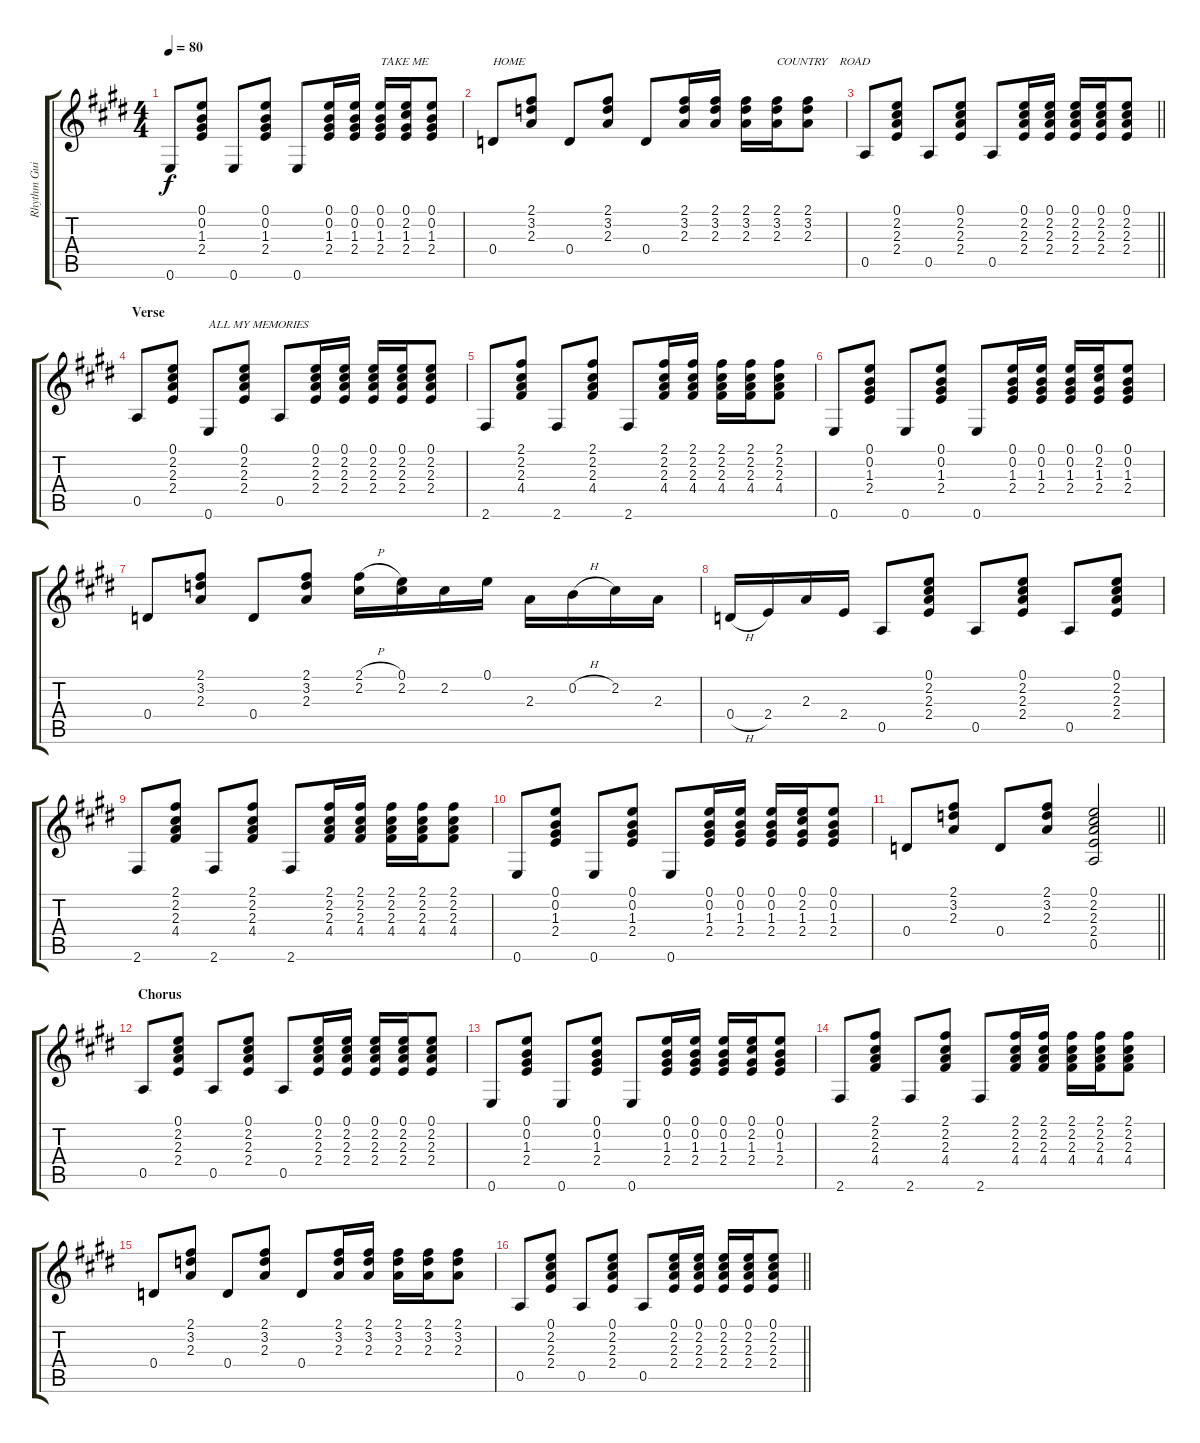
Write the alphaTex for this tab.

\track ("Rhythm Guitar" "Rhythm Gui") {instrument acousticguitarsteel}
\staff {score tabs}
\tuning (E4 B3 G3 D3 A2 E2) {hide}
\ts (4 4)
\tempo 80
\clef g2
\ks e
0.6.8{dy f} (0.1 0.2 1.3 2.4).8 0.6.8 (0.1 0.2 1.3 2.4).8 0.6.8 (0.1 0.2 1.3 2.4).16 (0.1 0.2 1.3 2.4).16 (0.1 0.2 1.3 2.4).16{txt "TAKE ME"} (0.1 2.2 1.3 2.4).16 (0.1 0.2 1.3 2.4).8 |
0.4.8{txt "HOME"} (2.1 3.2 2.3).8 0.4.8 (2.1 3.2 2.3).8 0.4.8 (2.1 3.2 2.3).16 (2.1 3.2 2.3).16 (2.1 3.2 2.3).16 (2.1 3.2 2.3).16{txt "COUNTRY    ROAD"} (2.1 3.2 2.3).8 |
\barLineRight lightlight
0.5.8 (0.1 2.2 2.3 2.4).8 0.5.8 (0.1 2.2 2.3 2.4).8 0.5.8 (0.1 2.2 2.3 2.4).16 (0.1 2.2 2.3 2.4).16 (0.1 2.2 2.3 2.4).16 (0.1 2.2 2.3 2.4).16 (0.1 2.2 2.3 2.4).8 |
\section ("" "Verse")
0.5.8 (0.1 2.2 2.3 2.4).8 0.6.8{txt "ALL MY MEMORIES"} (0.1 2.2 2.3 2.4).8 0.5.8 (0.1 2.2 2.3 2.4).16 (0.1 2.2 2.3 2.4).16 (0.1 2.2 2.3 2.4).16 (0.1 2.2 2.3 2.4).16 (0.1 2.2 2.3 2.4).8 |
2.6.8 (2.1 2.2 2.3 4.4).8 2.6.8 (2.1 2.2 2.3 4.4).8 2.6.8 (2.1 2.2 2.3 4.4).16 (2.1 2.2 2.3 4.4).16 (2.1 2.2 2.3 4.4).16 (2.1 2.2 2.3 4.4).16 (2.1 2.2 2.3 4.4).8 |
0.6.8 (0.1 0.2 1.3 2.4).8 0.6.8 (0.1 0.2 1.3 2.4).8 0.6.8 (0.1 0.2 1.3 2.4).16 (0.1 0.2 1.3 2.4).16 (0.1 0.2 1.3 2.4).16 (0.1 2.2 1.3 2.4).16 (0.1 0.2 1.3 2.4).8 |
0.4.8 (2.1 3.2 2.3).8 0.4.8 (2.1 3.2 2.3).8 (2.1{h} 2.2).16 (0.1 2.2).16 2.2.16 0.1.16 2.3.16 0.2{h}.16 2.2.16 2.3.16 |
0.4{h}.16 2.4.16 2.3.16 2.4.16 0.5.8 (0.1 2.2 2.3 2.4).8 0.5.8 (0.1 2.2 2.3 2.4).8 0.5.8 (0.1 2.2 2.3 2.4).8 |
2.6.8 (2.1 2.2 2.3 4.4).8 2.6.8 (2.1 2.2 2.3 4.4).8 2.6.8 (2.1 2.2 2.3 4.4).16 (2.1 2.2 2.3 4.4).16 (2.1 2.2 2.3 4.4).16 (2.1 2.2 2.3 4.4).16 (2.1 2.2 2.3 4.4).8 |
0.6.8 (0.1 0.2 1.3 2.4).8 0.6.8 (0.1 0.2 1.3 2.4).8 0.6.8 (0.1 0.2 1.3 2.4).16 (0.1 0.2 1.3 2.4).16 (0.1 0.2 1.3 2.4).16 (0.1 2.2 1.3 2.4).16 (0.1 0.2 1.3 2.4).8 |
\barLineRight lightlight
0.4.8 (2.1 3.2 2.3).8 0.4.8 (2.1 3.2 2.3).8 (0.1 2.2 2.3 2.4 0.5).2 |
\section ("" "Chorus")
0.5.8 (0.1 2.2 2.3 2.4).8 0.5.8 (0.1 2.2 2.3 2.4).8 0.5.8 (0.1 2.2 2.3 2.4).16 (0.1 2.2 2.3 2.4).16 (0.1 2.2 2.3 2.4).16 (0.1 2.2 2.3 2.4).16 (0.1 2.2 2.3 2.4).8 |
0.6.8 (0.1 0.2 1.3 2.4).8 0.6.8 (0.1 0.2 1.3 2.4).8 0.6.8 (0.1 0.2 1.3 2.4).16 (0.1 0.2 1.3 2.4).16 (0.1 0.2 1.3 2.4).16 (0.1 2.2 1.3 2.4).16 (0.1 0.2 1.3 2.4).8 |
2.6.8 (2.1 2.2 2.3 4.4).8 2.6.8 (2.1 2.2 2.3 4.4).8 2.6.8 (2.1 2.2 2.3 4.4).16 (2.1 2.2 2.3 4.4).16 (2.1 2.2 2.3 4.4).16 (2.1 2.2 2.3 4.4).16 (2.1 2.2 2.3 4.4).8 |
0.4.8 (2.1 3.2 2.3).8 0.4.8 (2.1 3.2 2.3).8 0.4.8 (2.1 3.2 2.3).16 (2.1 3.2 2.3).16 (2.1 3.2 2.3).16 (2.1 3.2 2.3).16 (2.1 3.2 2.3).8 |
\barLineRight lightlight
0.5.8 (0.1 2.2 2.3 2.4).8 0.5.8 (0.1 2.2 2.3 2.4).8 0.5.8 (0.1 2.2 2.3 2.4).16 (0.1 2.2 2.3 2.4).16 (0.1 2.2 2.3 2.4).16 (0.1 2.2 2.3 2.4).16 (0.1 2.2 2.3 2.4).8
